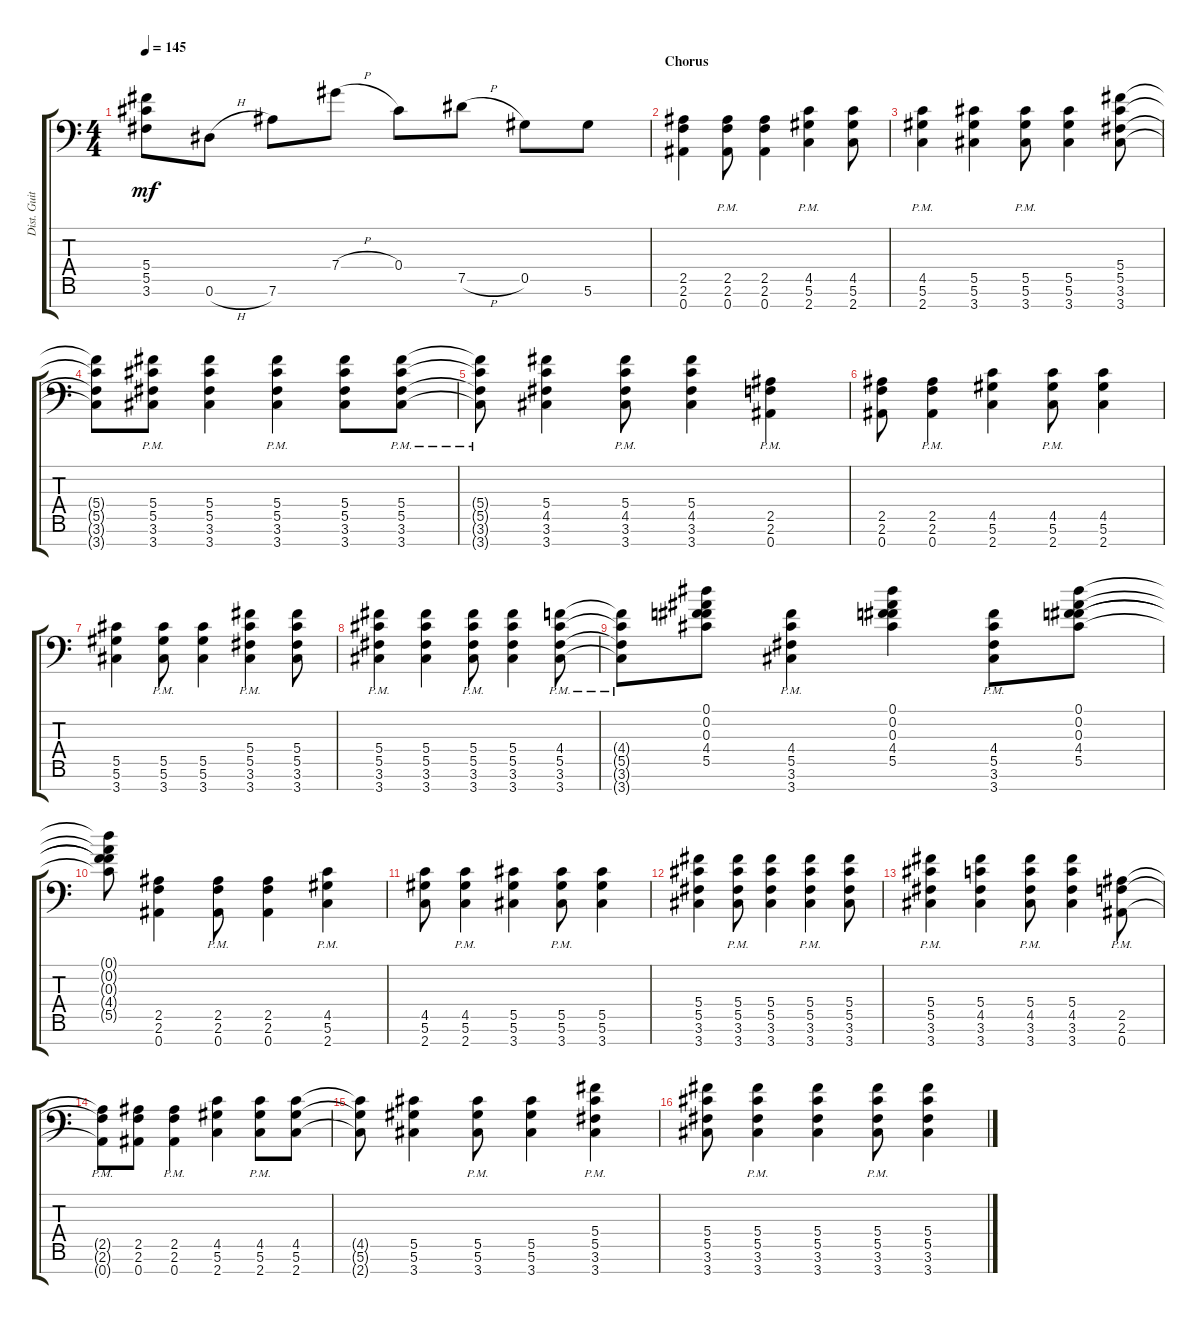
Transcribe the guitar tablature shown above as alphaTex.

\track ("Dist. Guitar 2" "Dist. Guit") {instrument distortionguitar}
\staff {score tabs}
\tuning (Eb4 Bb3 Gb3 Db3 Ab2 Eb2 Bb1) {hide}
\ts (4 4)
\tempo 145
\clef f4
\ks c
(5.4{t} 5.5{t} 3.6{t}).8{dy mf} 0.6{h}.8 7.6.8 7.4{h}.8 0.4.8 7.5{h}.8 0.5.8 5.6.8 |
\section ("" "Chorus")
(2.5 2.6 0.7).4 (2.5{pm} 2.6{pm} 0.7{pm}).8 (2.5 2.6 0.7).4 (4.5{pm} 5.6{pm} 2.7{pm}).4 (4.5 5.6 2.7).8 |
(4.5{pm} 5.6{pm} 2.7{pm}).4 (5.5 5.6 3.7).4 (5.5{pm} 5.6{pm} 3.7{pm}).8 (5.5 5.6 3.7).4 (5.4 5.5 3.6 3.7).8 |
(5.4{t} 5.5{t} 3.6{t} 3.7{t}).8 (5.4{pm} 5.5{pm} 3.6{pm} 3.7{pm}).8 (5.4 5.5 3.6 3.7).4 (5.4{pm} 5.5{pm} 3.6{pm} 3.7{pm}).4 (5.4 5.5 3.6 3.7).8 (5.4{pm} 5.5{pm} 3.6{pm} 3.7{pm}).8 |
(5.4{pm t} 5.5{pm t} 3.6{pm t} 3.7{pm t}).8 (5.4 4.5 3.6 3.7).4 (5.4{pm} 4.5{pm} 3.6{pm} 3.7{pm}).8 (5.4 4.5 3.6 3.7).4 (2.5{pm} 2.6{pm} 0.7{pm}).4 |
(2.5 2.6 0.7).8 (2.5{pm} 2.6{pm} 0.7{pm}).4 (4.5 5.6 2.7).4 (4.5{pm} 5.6{pm} 2.7{pm}).8 (4.5 5.6 2.7).4 |
(5.5 5.6 3.7).4 (5.5{pm} 5.6{pm} 3.7{pm}).8 (5.5 5.6 3.7).4 (5.4{pm} 5.5{pm} 3.6{pm} 3.7{pm}).4 (5.4 5.5 3.6 3.7).8 |
(5.4{pm} 5.5{pm} 3.6{pm} 3.7{pm}).4 (5.4 5.5 3.6 3.7).4 (5.4{pm} 5.5{pm} 3.6{pm} 3.7{pm}).8 (5.4 5.5 3.6 3.7).4 (4.4{pm} 5.5{pm} 3.6{pm} 3.7{pm}).8 |
(4.4{pm t} 5.5{pm t} 3.6{pm t} 3.7{pm t}).8 (0.1 0.2 0.3 4.4 5.5).8 (4.4{pm} 5.5{pm} 3.6{pm} 3.7{pm}).4 (0.1 0.2 0.3 4.4 5.5).4 (4.4{pm} 5.5{pm} 3.6{pm} 3.7{pm}).8 (0.1 0.2 0.3 4.4 5.5).8 |
(0.1{t} 0.2{t} 0.3{t} 4.4{t} 5.5{t}).8 (2.5 2.6 0.7).4 (2.5{pm} 2.6{pm} 0.7{pm}).8 (2.5 2.6 0.7).4 (4.5{pm} 5.6{pm} 2.7{pm}).4 |
(4.5 5.6 2.7).8 (4.5{pm} 5.6{pm} 2.7{pm}).4 (5.5 5.6 3.7).4 (5.5{pm} 5.6{pm} 3.7{pm}).8 (5.5 5.6 3.7).4 |
(5.4 5.5 3.6 3.7).4 (5.4{pm} 5.5{pm} 3.6{pm} 3.7{pm}).8 (5.4 5.5 3.6 3.7).4 (5.4{pm} 5.5{pm} 3.6{pm} 3.7{pm}).4 (5.4 5.5 3.6 3.7).8 |
(5.4{pm} 5.5{pm} 3.6{pm} 3.7{pm}).4 (5.4 4.5 3.6 3.7).4 (5.4{pm} 4.5{pm} 3.6{pm} 3.7{pm}).8 (5.4 4.5 3.6 3.7).4 (2.5{pm} 2.6{pm} 0.7{pm}).8 |
(2.5{pm t} 2.6{pm t} 0.7{pm t}).8 (2.5 2.6 0.7).8 (2.5{pm} 2.6{pm} 0.7{pm}).4 (4.5 5.6 2.7).4 (4.5{pm} 5.6{pm} 2.7{pm}).8 (4.5 5.6 2.7).8 |
(4.5{t} 5.6{t} 2.7{t}).8 (5.5 5.6 3.7).4 (5.5{pm} 5.6{pm} 3.7{pm}).8 (5.5 5.6 3.7).4 (5.4{pm} 5.5{pm} 3.6{pm} 3.7{pm}).4 |
(5.4 5.5 3.6 3.7).8 (5.4{pm} 5.5{pm} 3.6{pm} 3.7{pm}).4 (5.4 5.5 3.6 3.7).4 (5.4{pm} 5.5{pm} 3.6{pm} 3.7{pm}).8 (5.4 5.5 3.6 3.7).4
